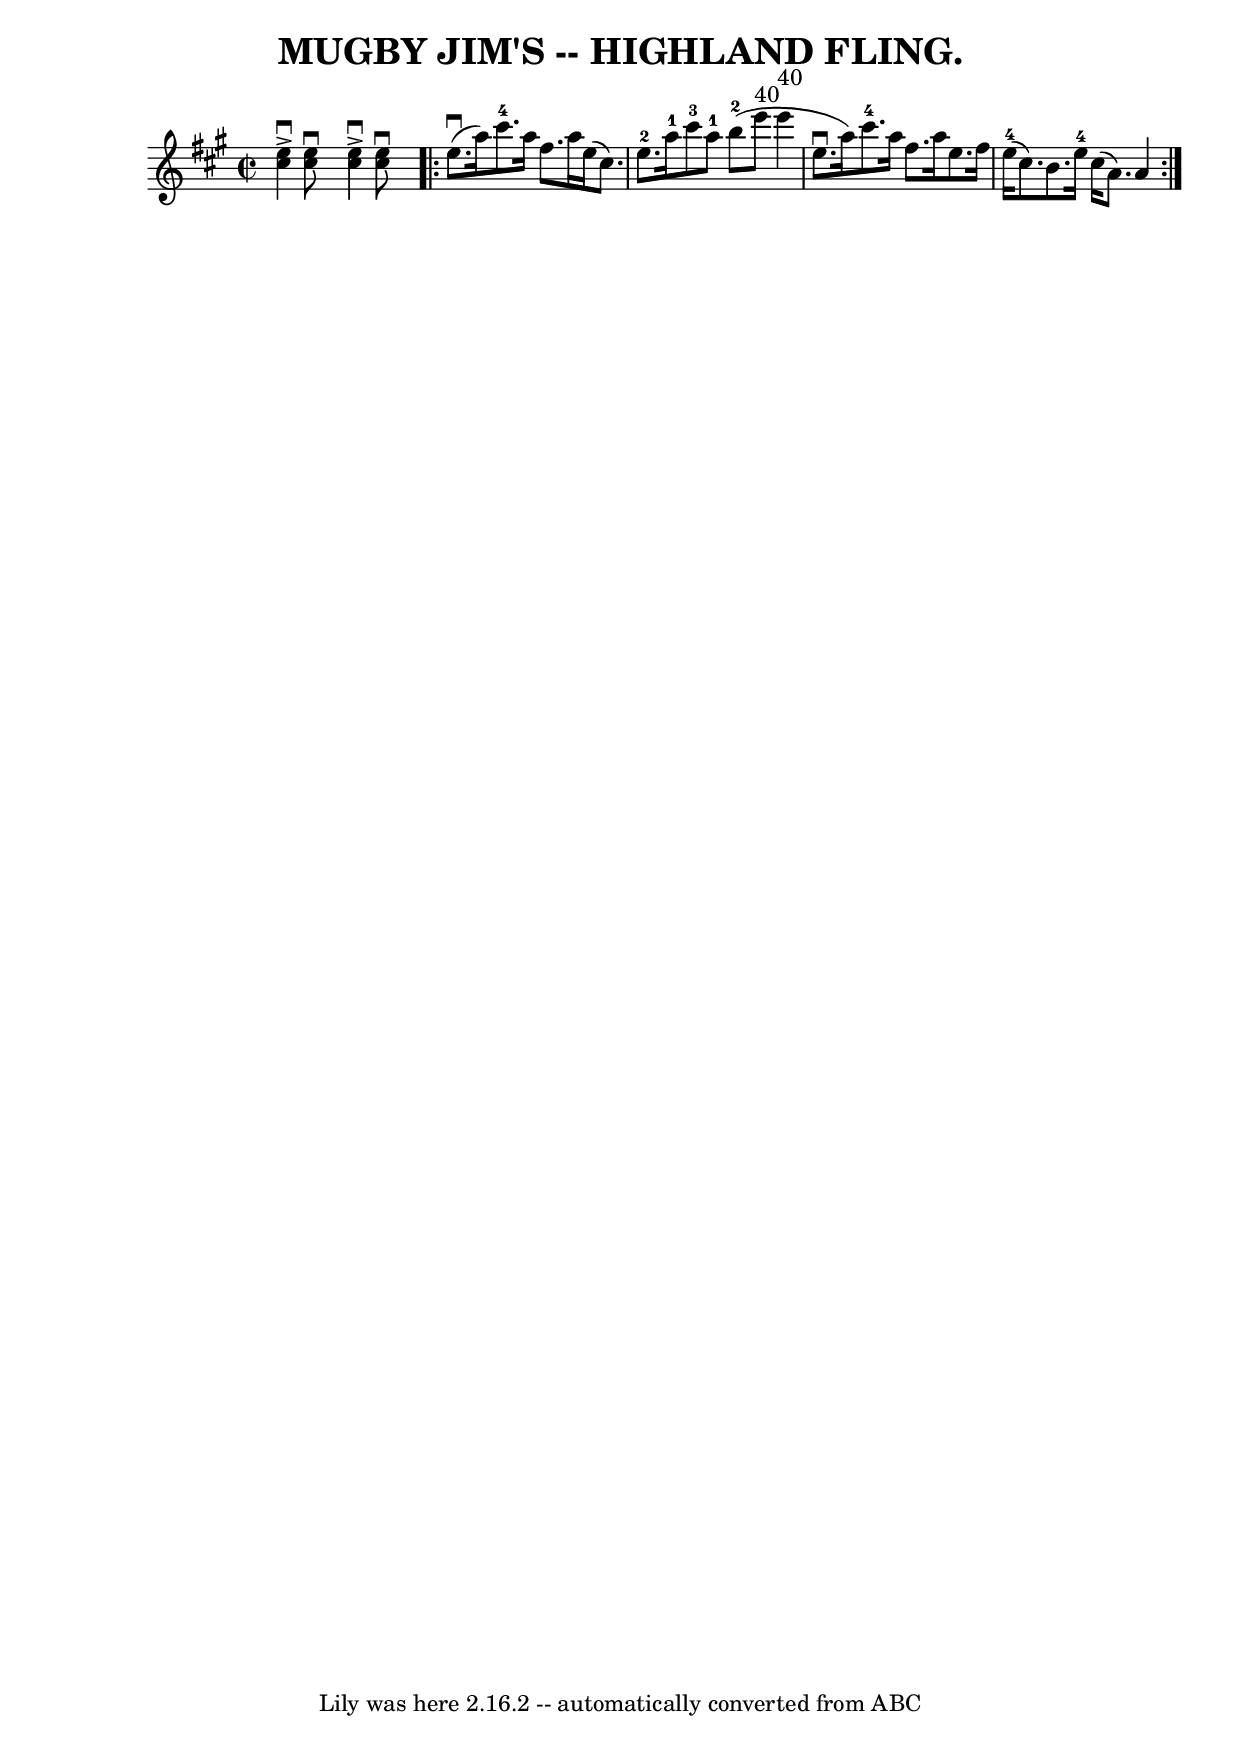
\version "2.7.40"
\include "Mammoth.ily"
\header {
	%% book = "Ryan's Mammoth Collection of Fiddle Tunes"
	crossRefNumber = "1"
	footnotes = ""
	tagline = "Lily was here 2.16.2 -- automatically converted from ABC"
	title = "MUGBY JIM'S -- HIGHLAND FLING."
}
voicedefault =  {
\set Score.defaultBarType = "empty"

\override Staff.TimeSignature #'style = #'C
 \time 2/2 \key a \major   << cis''4^\accent^\downbow e''4   >> <<   
cis''8^\downbow e''4   >>     << cis''4^\accent^\downbow e''4   >> <<   
cis''8^\downbow e''4   >>     \repeat volta 2 { e''8. (^\downbow a''16 
) cis'''8.-4 a''16 fis''8. a''16 e''16 (cis''8.)   
|
 e''8.-2 a''16-1 cis'''8-3 a''8-1 b''8-2(
 e'''8^"40" e'''4^"40"   |
 e''8. (^\downbow a''16)   
cis'''8.-4 a''16 fis''8. a''16 e''8. fis''16    |
     
e''16-4(cis''8.) b'8. e''16-4 cis''16 (a'8.) a'4    
}   
}

\score{
    <<

	\context Staff="default"
	{
	    \voicedefault 
	}

    >>
	\layout {
	}
	\midi {}
}
